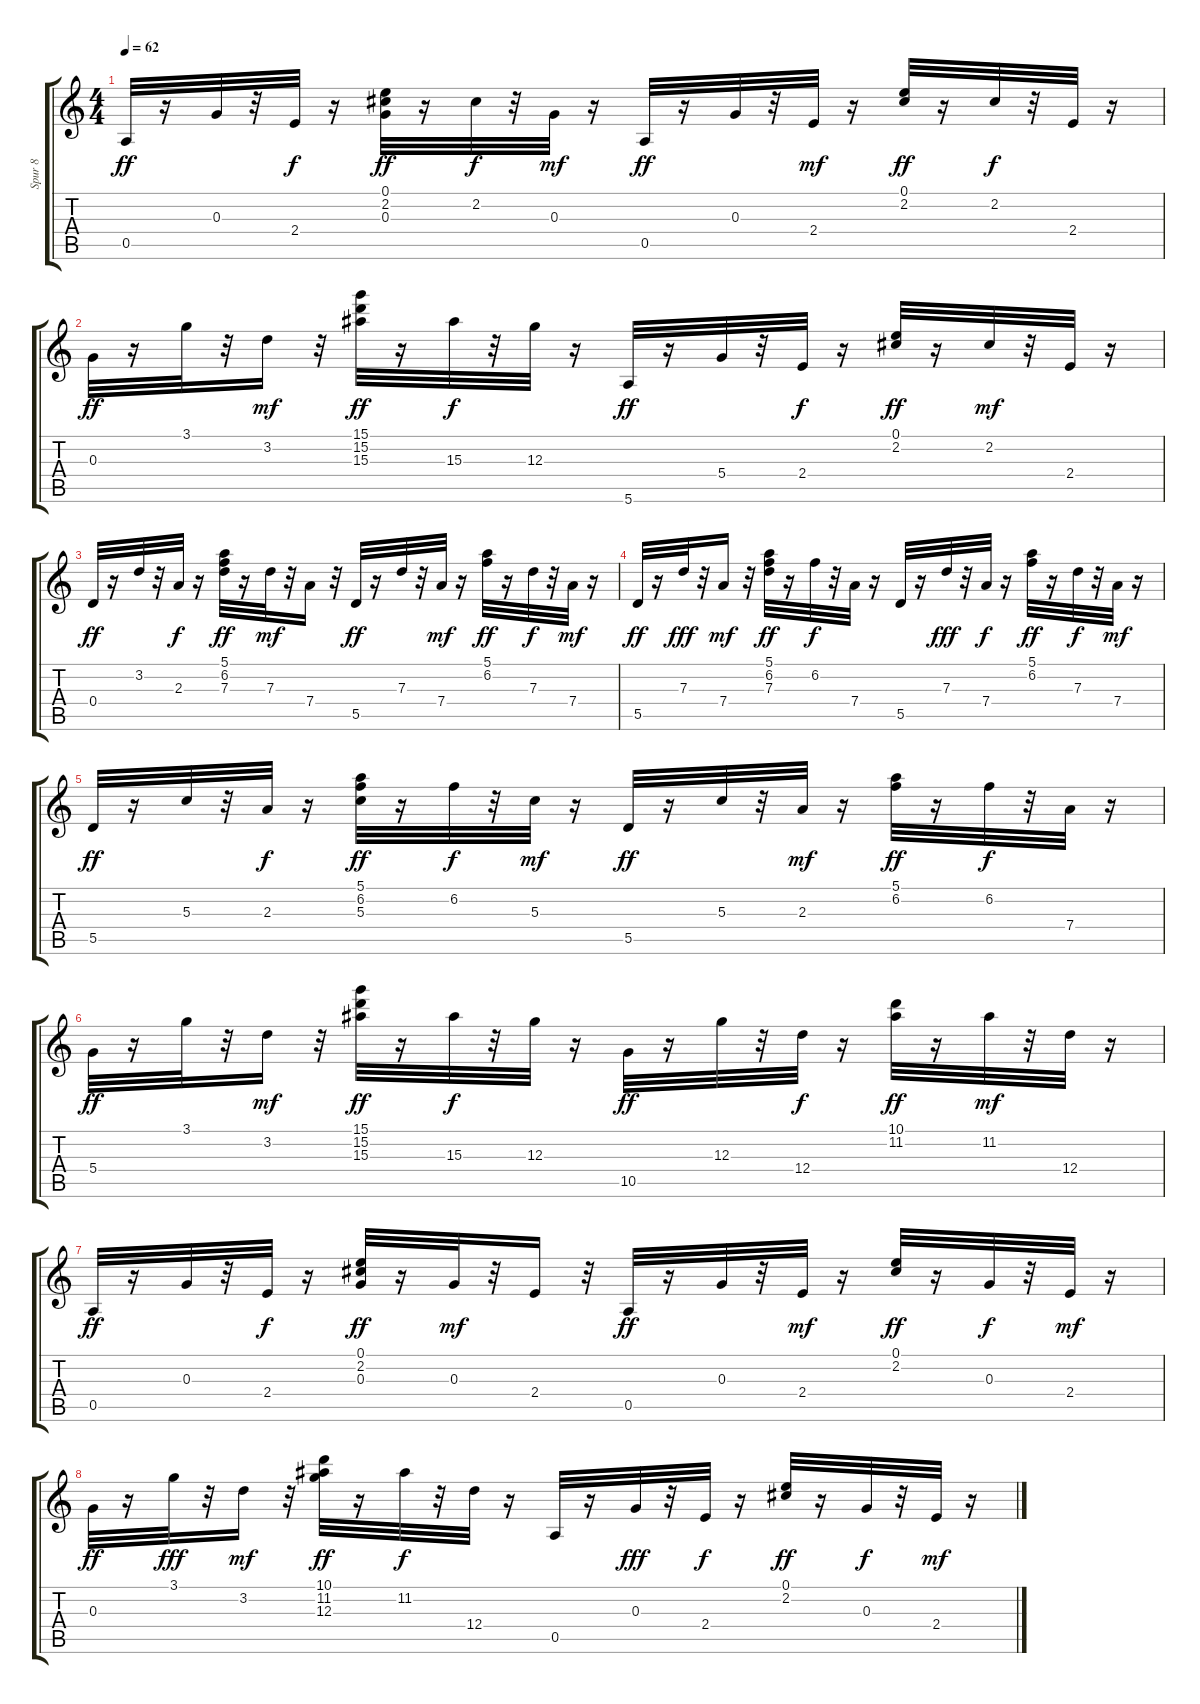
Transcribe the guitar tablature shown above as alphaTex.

\track ("Spur 8" "Spur 8") {instrument overdrivenguitar}
\staff {score tabs}
\tuning (E4 B3 G3 D3 A2 E2) {hide}
\ts (4 4)
\tempo 62
\clef g2
\ks c
0.5.32{dy ff} r.16 0.3.32 r.32 2.4.32{dy f} r.16 (0.1 2.2 0.3).32{dy ff} r.16 2.2.32{dy f} r.32 0.3.32{dy mf} r.16 0.5.32{dy ff} r.16 0.3.32 r.32 2.4.32{dy mf} r.16 (0.1 2.2).32{dy ff} r.16 2.2.32{dy f} r.32 2.4.32 r.16 |
0.3.32{dy ff} r.16 3.1.32 r.32 3.2.16{dy mf} r.32 (15.1 15.2 15.3).32{dy ff} r.16 15.3.32{dy f} r.32 12.3.32 r.16 5.6.32{dy ff} r.16 5.4.32 r.32 2.4.32{dy f} r.16 (0.1 2.2).32{dy ff} r.16 2.2.32{dy mf} r.32 2.4.32 r.16 |
0.4.32{dy ff} r.16 3.2.32 r.32 2.3.32{dy f} r.16 (5.1 6.2 7.3).32{dy ff} r.16 7.3.32{dy mf} r.32 7.4.16 r.32 5.5.32{dy ff} r.16 7.3.32 r.32 7.4.32{dy mf} r.16 (5.1 6.2).32{dy ff} r.16 7.3.32{dy f} r.32 7.4.32{dy mf} r.16 |
5.5.32{dy ff} r.16 7.3.32{dy fff} r.32 7.4.16{dy mf} r.32 (5.1 6.2 7.3).32{dy ff} r.16 6.2.32{dy f} r.32 7.4.32 r.16 5.5.32 r.16 7.3.32{dy fff} r.32 7.4.32{dy f} r.16 (5.1 6.2).32{dy ff} r.16 7.3.32{dy f} r.32 7.4.32{dy mf} r.16 |
5.5.32{dy ff} r.16 5.3.32 r.32 2.3.32{dy f} r.16 (5.1 6.2 5.3).32{dy ff} r.16 6.2.32{dy f} r.32 5.3.32{dy mf} r.16 5.5.32{dy ff} r.16 5.3.32 r.32 2.3.32{dy mf} r.16 (5.1 6.2).32{dy ff} r.16 6.2.32{dy f} r.32 7.4.32 r.16 |
5.4.32{dy ff} r.16 3.1.32 r.32 3.2.16{dy mf} r.32 (15.1 15.2 15.3).32{dy ff} r.16 15.3.32{dy f} r.32 12.3.32 r.16 10.5.32{dy ff} r.16 12.3.32 r.32 12.4.32{dy f} r.16 (10.1 11.2).32{dy ff} r.16 11.2.32{dy mf} r.32 12.4.32 r.16 |
0.5.32{dy ff} r.16 0.3.32 r.32 2.4.32{dy f} r.16 (0.1 2.2 0.3).32{dy ff} r.16 0.3.32{dy mf} r.32 2.4.16 r.32 0.5.32{dy ff} r.16 0.3.32 r.32 2.4.32{dy mf} r.16 (0.1 2.2).32{dy ff} r.16 0.3.32{dy f} r.32 2.4.32{dy mf} r.16 |
0.3.32{dy ff} r.16 3.1.32{dy fff} r.32 3.2.16{dy mf} r.32 (10.1 11.2 12.3).32{dy ff} r.16 11.2.32{dy f} r.32 12.4.32 r.16 0.5.32 r.16 0.3.32{dy fff} r.32 2.4.32{dy f} r.16 (0.1 2.2).32{dy ff} r.16 0.3.32{dy f} r.32 2.4.32{dy mf} r.16
